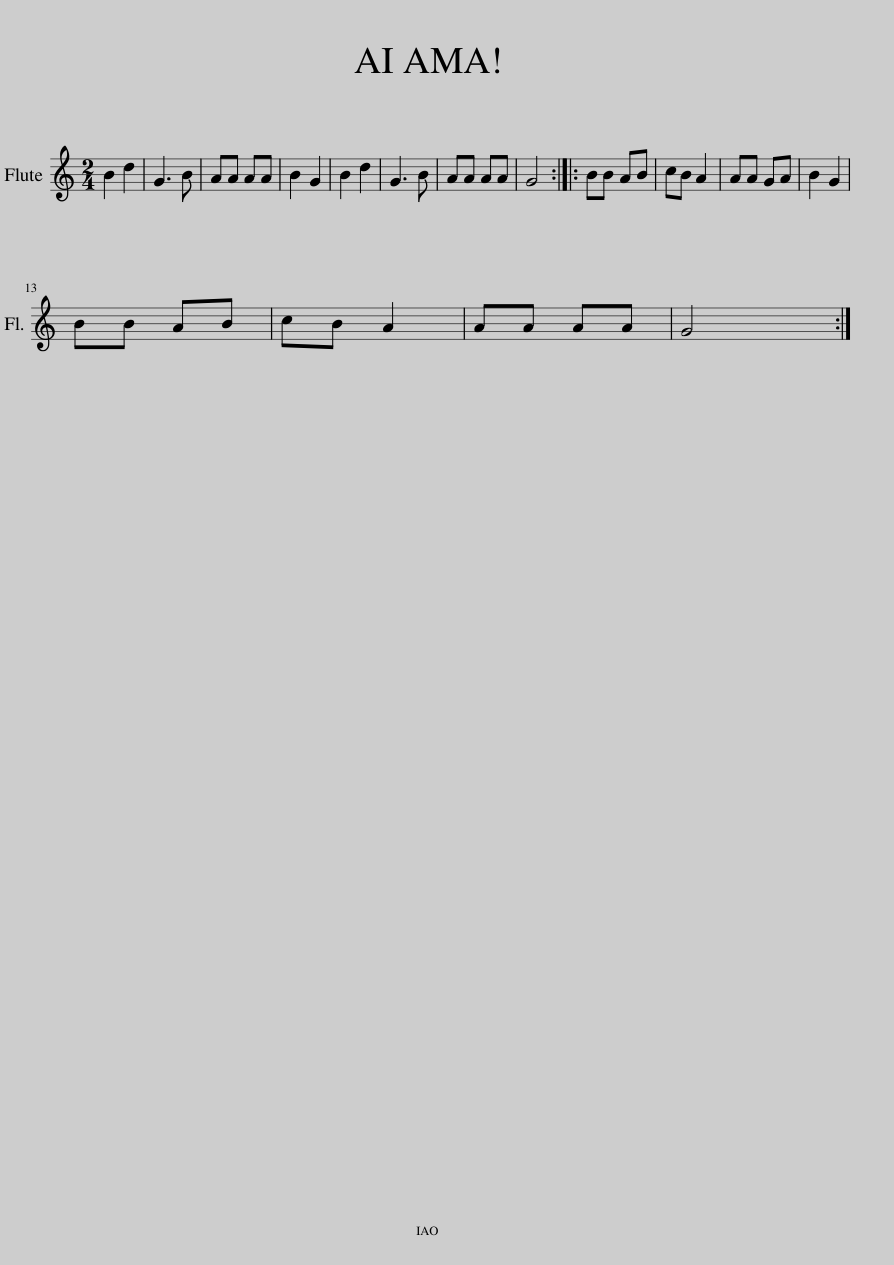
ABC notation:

X:1
L:1/8
M:2/4
I:linebreak $
K:C
V:1 treble
V:1
 B2 d2 | G3 B | AA AA | B2 G2 | B2 d2 | %5
 G3 B | AA AA | G4 :: BB AB | cB A2 | %10
 AA GA | B2 G2 |$ BB AB | cB A2 | AA AA | %15
 G4 :| %16
